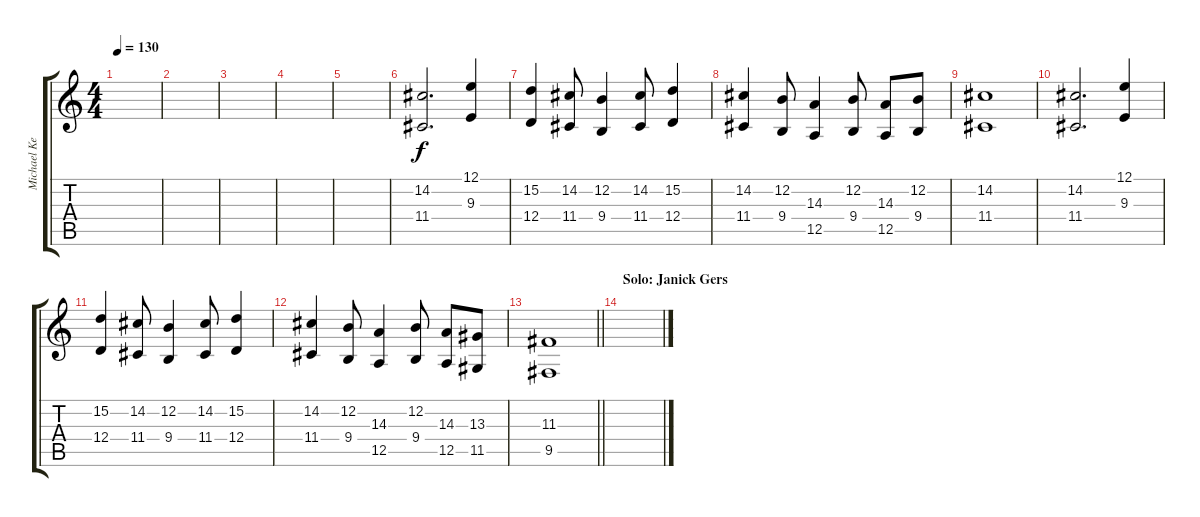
\track ("Michael Kenny" "Michael Ke") {instrument stringensemble1}
\staff {score tabs}
\tuning (E4 B3 G3 D3 A2 E2) {hide}
\ts (4 4)
\tempo 130
\clef g2
\ks c
|
|
|
|
|
(14.2 11.4).2{d} (12.1 9.3).4 |
(15.2 12.4).4 (14.2 11.4).8 (12.2 9.4).4 (14.2 11.4).8 (15.2 12.4).4 |
(14.2 11.4).4 (12.2 9.4).8 (14.3 12.5).4 (12.2 9.4).8 (14.3 12.5).8 (12.2 9.4).8 |
(14.2 11.4).1 |
(14.2 11.4).2{d} (12.1 9.3).4 |
(15.2 12.4).4 (14.2 11.4).8 (12.2 9.4).4 (14.2 11.4).8 (15.2 12.4).4 |
(14.2 11.4).4 (12.2 9.4).8 (14.3 12.5).4 (12.2 9.4).8 (14.3 12.5).8 (13.3 11.5).8 |
\barLineRight lightlight
(11.3 9.5).1 |
\section ("" "Solo: Janick Gers")
